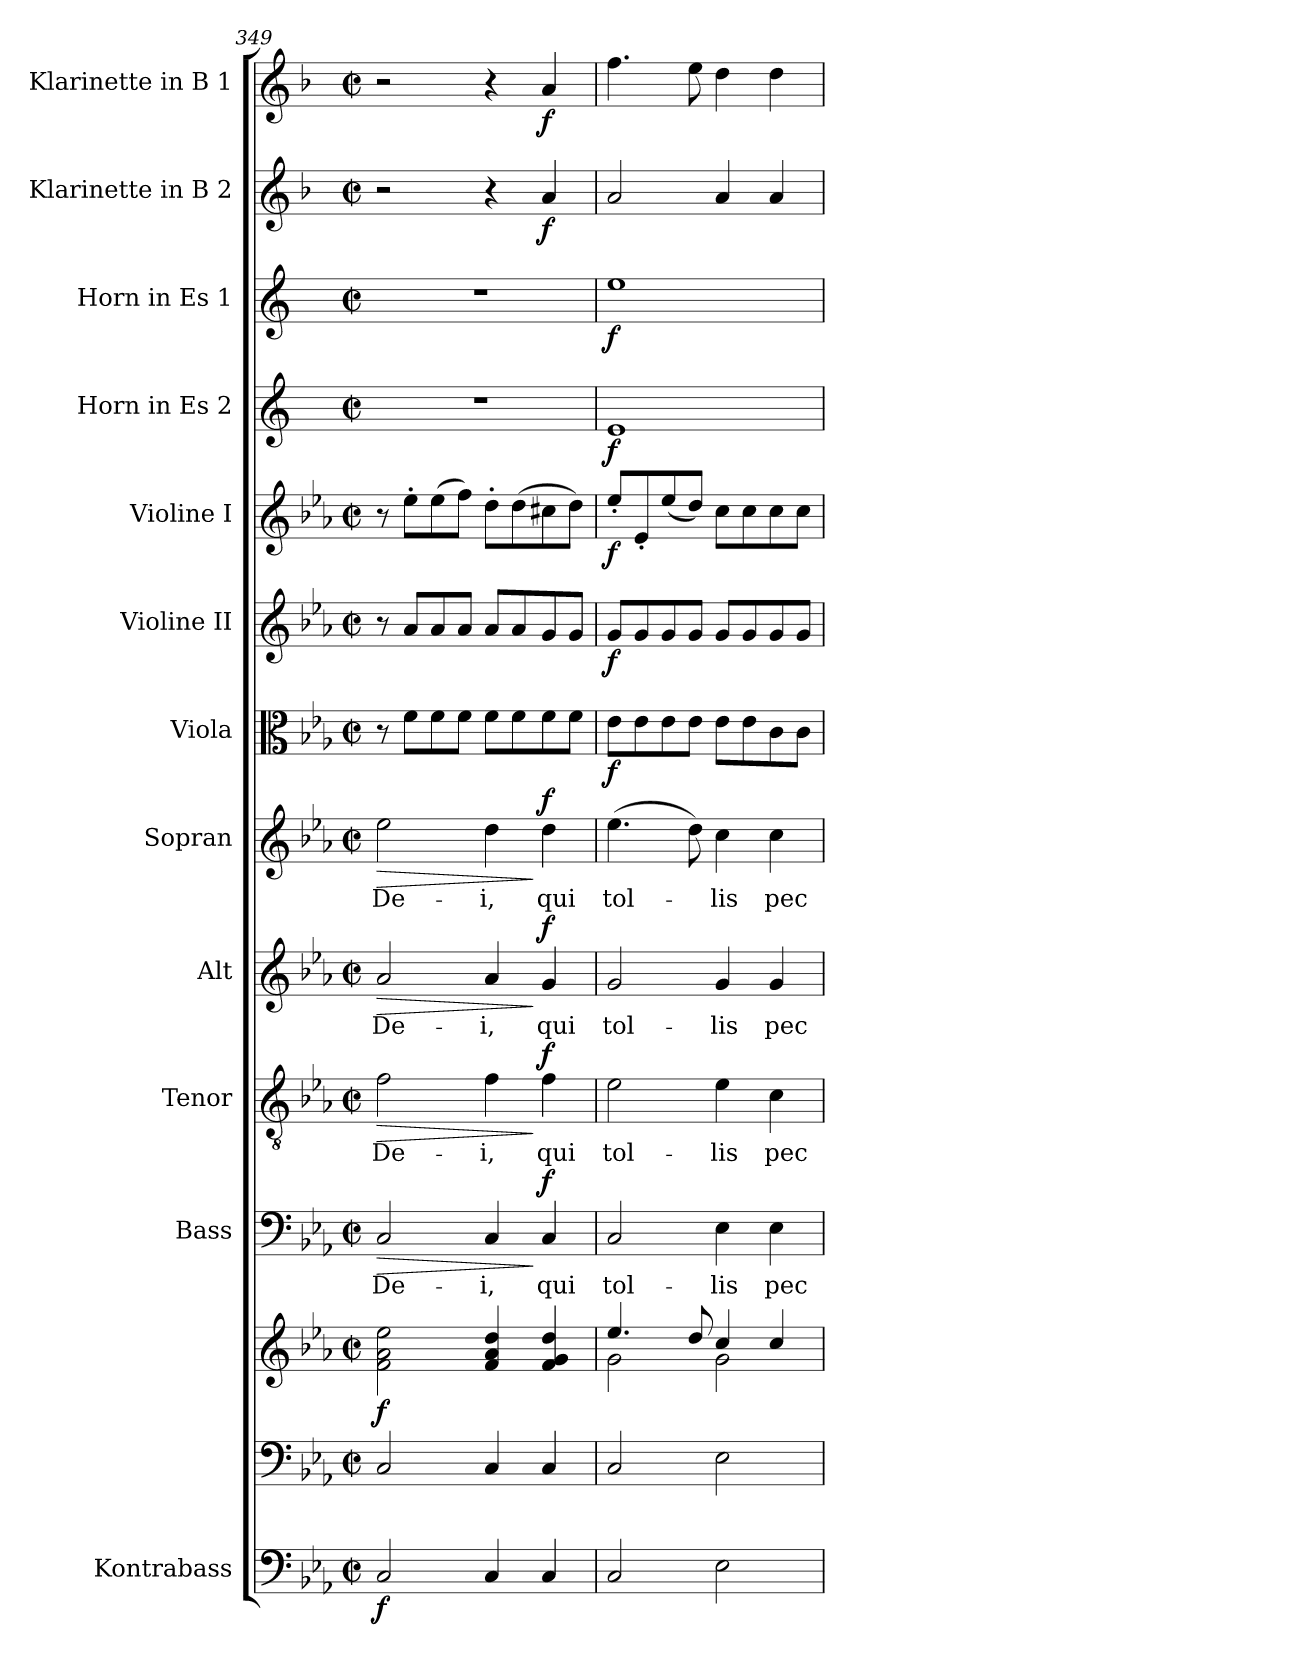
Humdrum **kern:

**kern	**dynam	**kern	**kern	**dynam	**kern	**text	**dynam	**kern	**text	**dynam	**kern	**text	**dynam	**kern	**text	**dynam	**kern	**dynam	**kern	**dynam	**kern	**dynam	**kern	**dynam	**kern	**dynam	**kern	**dynam	**kern	**dynam
*part13	*part13	*part12	*part12	*part12	*part11	*part11	*part11	*part10	*part10	*part10	*part9	*part9	*part9	*part8	*part8	*part8	*part7	*part7	*part6	*part6	*part5	*part5	*part4	*part4	*part3	*part3	*part2	*part2	*part1	*part1
*staff14	*staff14	*staff13	*staff12	*staff12/13	*staff11	*staff11	*staff11	*staff10	*staff10	*staff10	*staff9	*staff9	*staff9	*staff8	*staff8	*staff8	*staff7	*staff7	*staff6	*staff6	*staff5	*staff5	*staff4	*staff4	*staff3	*staff3	*staff2	*staff2	*staff1	*staff1
*I"Kontrabass	*	*	*	*	*I"Bass	*	*	*I"Tenor	*	*	*I"Alt	*	*	*I"Sopran	*	*	*I"Viola	*	*I"Violine II	*	*I"Violine I	*	*I"Horn in Es 2	*	*I"Horn in Es 1	*	*I"Klarinette in B 2	*	*I"Klarinette in B 1	*
*I'Kb.	*	*	*	*	*I'B	*	*	*I'T	*	*	*I'A	*	*	*I'S	*	*	*I'Vla.	*	*I'Vl. II	*	*I'Vl. I	*	*I'Hrn. 2	*	*I'Hrn. 1	*	*	*	*	*
!!LO:PB:g=z
*clefF4	*	*clefF4	*clefG2	*	*clefF4	*	*	*clefGv2	*	*	*clefG2	*	*	*clefG2	*	*	*clefC3	*	*clefG2	*	*clefG2	*	*clefG2	*	*clefG2	*	*clefG2	*	*clefG2	*
*ITrd7c12	*	*	*	*	*	*	*	*	*	*	*	*	*	*	*	*	*	*	*	*	*	*	*ITrd5c9	*	*ITrd5c9	*	*ITrd1c2	*	*ITrd1c2	*
*k[b-e-a-]	*	*k[b-e-a-]	*k[b-e-a-]	*	*k[b-e-a-]	*	*	*k[b-e-a-]	*	*	*k[b-e-a-]	*	*	*k[b-e-a-]	*	*	*k[b-e-a-]	*	*k[b-e-a-]	*	*k[b-e-a-]	*	*k[b-e-a-]	*	*k[b-e-a-]	*	*k[b-e-a-]	*	*k[b-e-a-]	*
*E-:	*	*E-:	*E-:	*	*E-:	*	*	*E-:	*	*	*E-:	*	*	*E-:	*	*	*E-:	*	*E-:	*	*E-:	*	*E-:	*	*E-:	*	*E-:	*	*E-:	*
*M2/2	*	*M2/2	*M2/2	*	*M2/2	*	*	*M2/2	*	*	*M2/2	*	*	*M2/2	*	*	*M2/2	*	*M2/2	*	*M2/2	*	*M2/2	*	*M2/2	*	*M2/2	*	*M2/2	*
*met(c|)	*	*met(c|)	*met(c|)	*	*met(c|)	*	*	*met(c|)	*	*	*met(c|)	*	*	*met(c|)	*	*	*met(c|)	*	*met(c|)	*	*met(c|)	*	*met(c|)	*	*met(c|)	*	*met(c|)	*	*met(c|)	*
=349	=349	=349	=349	=349	=349	=349	=349	=349	=349	=349	=349	=349	=349	=349	=349	=349	=349	=349	=349	=349	=349	=349	=349	=349	=349	=349	=349	=349	=349	=349
!	!LO:DY:b	!	!	!LO:DY:b	!	!LO:LY:b	!LO:HP:b	!	!LO:LY:b	!LO:HP:b	!	!LO:LY:b	!LO:HP:b	!	!LO:LY:b	!LO:HP:b	!	!	!	!	!	!	!	!	!	!	!	!	!	!
2CC/	f	2C/	2f\ 2a-\ 2ee-\	f	2C/	De-	>	2f\	De-	>	2a-/	De-	>	2ee-\	De-	>	8r	.	8r	.	8r	.	1r	.	1r	.	2r	.	2r	.
.	.	.	.	.	.	.	.	.	.	.	.	.	.	.	.	.	8f\L	.	8a-/L	.	8ee-'>\L	.	.	.	.	.	.	.	.	.
.	.	.	.	.	.	.	.	.	.	.	.	.	.	.	.	.	8f\	.	8a-/	.	(>8ee-\	.	.	.	.	.	.	.	.	.
.	.	.	.	.	.	.	.	.	.	.	.	.	.	.	.	.	8f\J	.	8a-/J	.	8ff\J)	.	.	.	.	.	.	.	.	.
!	!	!	!	!	!	!LO:LY:b	!	!	!LO:LY:b	!	!	!LO:LY:b	!	!	!LO:LY:b	!	!	!	!	!	!	!	!	!	!	!	!	!	!	!
4CC/	.	4C/	4f/ 4a-/ 4dd/	.	4C/	-i,	.	4f\	-i,	.	4a-/	-i,	.	4dd\	-i,	.	8f\L	.	8a-/L	.	8dd'>\L	.	.	.	.	.	4r	.	4r	.
.	.	.	.	.	.	.	.	.	.	.	.	.	.	.	.	.	8f\	.	8a-/	.	(>8dd\	.	.	.	.	.	.	.	.	.
!	!	!	!	!	!	!LO:LY:b	!LO:DY:n=1:a	!	!LO:LY:b	!LO:DY:n=1:a	!	!LO:LY:b	!LO:DY:n=1:a	!	!LO:LY:b	!LO:DY:n=1:a	!	!	!	!	!	!	!	!	!	!	!	!LO:DY:b	!	!LO:DY:b
4CC/	.	4C/	4f/ 4g/ 4dd/	.	4C/	qui	] f	4f\	qui	] f	4g/	qui	] f	4dd\	qui	] f	8f\	.	8g/	.	8cc#X\	.	.	.	.	.	4g/	f	4g/	f
.	.	.	.	.	.	.	.	.	.	.	.	.	.	.	.	.	8f\J	.	8g/J	.	8dd\J)	.	.	.	.	.	.	.	.	.
=350	=350	=350	=350	=350	=350	=350	=350	=350	=350	=350	=350	=350	=350	=350	=350	=350	=350	=350	=350	=350	=350	=350	=350	=350	=350	=350	=350	=350	=350	=350
*	*	*	*^	*	*	*	*	*	*	*	*	*	*	*	*	*	*	*	*	*	*	*	*	*	*	*	*	*	*	*
!	!	!	!	!	!	!	!LO:LY:b	!	!	!LO:LY:b	!	!	!LO:LY:b	!	!	!LO:LY:b	!	!	!LO:DY:b	!	!LO:DY:b	!	!LO:DY:b	!	!LO:DY:b	!	!LO:DY:b	!	!	!	!
2CC/	.	2C/	4.ee-/	2g\	.	2C/	tol-	.	2e-\	tol-	.	2g/	tol-	.	(>4.ee-\	tol-	.	8e-\L	f	8g/L	f	8ee-'</L	f	1G	f	1g	f	2g/	.	4.ee-\	.
.	.	.	.	.	.	.	.	.	.	.	.	.	.	.	.	.	.	8e-\	.	8g/	.	8e-'</	.	.	.	.	.	.	.	.	.
.	.	.	.	.	.	.	.	.	.	.	.	.	.	.	.	.	.	8e-\	.	8g/	.	(<8ee-/	.	.	.	.	.	.	.	.	.
.	.	.	8dd/	.	.	.	.	.	.	.	.	.	.	.	8dd\)	.	.	8e-\J	.	8g/J	.	8dd/J)	.	.	.	.	.	.	.	8dd\	.
!	!	!	!	!	!	!	!LO:LY:b	!	!	!LO:LY:b	!	!	!LO:LY:b	!	!	!LO:LY:b	!	!	!	!	!	!	!	!	!	!	!	!	!	!	!
2EE-\	.	2E-\	4cc/	2g\	.	4E-\	-lis	.	4e-\	-lis	.	4g/	-lis	.	4cc\	-lis	.	8e-\L	.	8g/L	.	8cc\L	.	.	.	.	.	4g/	.	4cc\	.
.	.	.	.	.	.	.	.	.	.	.	.	.	.	.	.	.	.	8e-\	.	8g/	.	8cc\	.	.	.	.	.	.	.	.	.
!	!	!	!	!	!	!	!LO:LY:b	!	!	!LO:LY:b	!	!	!LO:LY:b	!	!	!LO:LY:b	!	!	!	!	!	!	!	!	!	!	!	!	!	!	!
.	.	.	4cc/	.	.	4E-\	pec-	.	4c\	pec-	.	4g/	pec-	.	4cc\	pec-	.	8c\	.	8g/	.	8cc\	.	.	.	.	.	4g/	.	4cc\	.
.	.	.	.	.	.	.	.	.	.	.	.	.	.	.	.	.	.	8c\J	.	8g/J	.	8cc\J	.	.	.	.	.	.	.	.	.
*	*	*	*v	*v	*	*	*	*	*	*	*	*	*	*	*	*	*	*	*	*	*	*	*	*	*	*	*	*	*	*	*
=	=	=	=	=	=	=	=	=	=	=	=	=	=	=	=	=	=	=	=	=	=	=	=	=	=	=	=	=	=	=
*-	*-	*-	*-	*-	*-	*-	*-	*-	*-	*-	*-	*-	*-	*-	*-	*-	*-	*-	*-	*-	*-	*-	*-	*-	*-	*-	*-	*-	*-	*-
